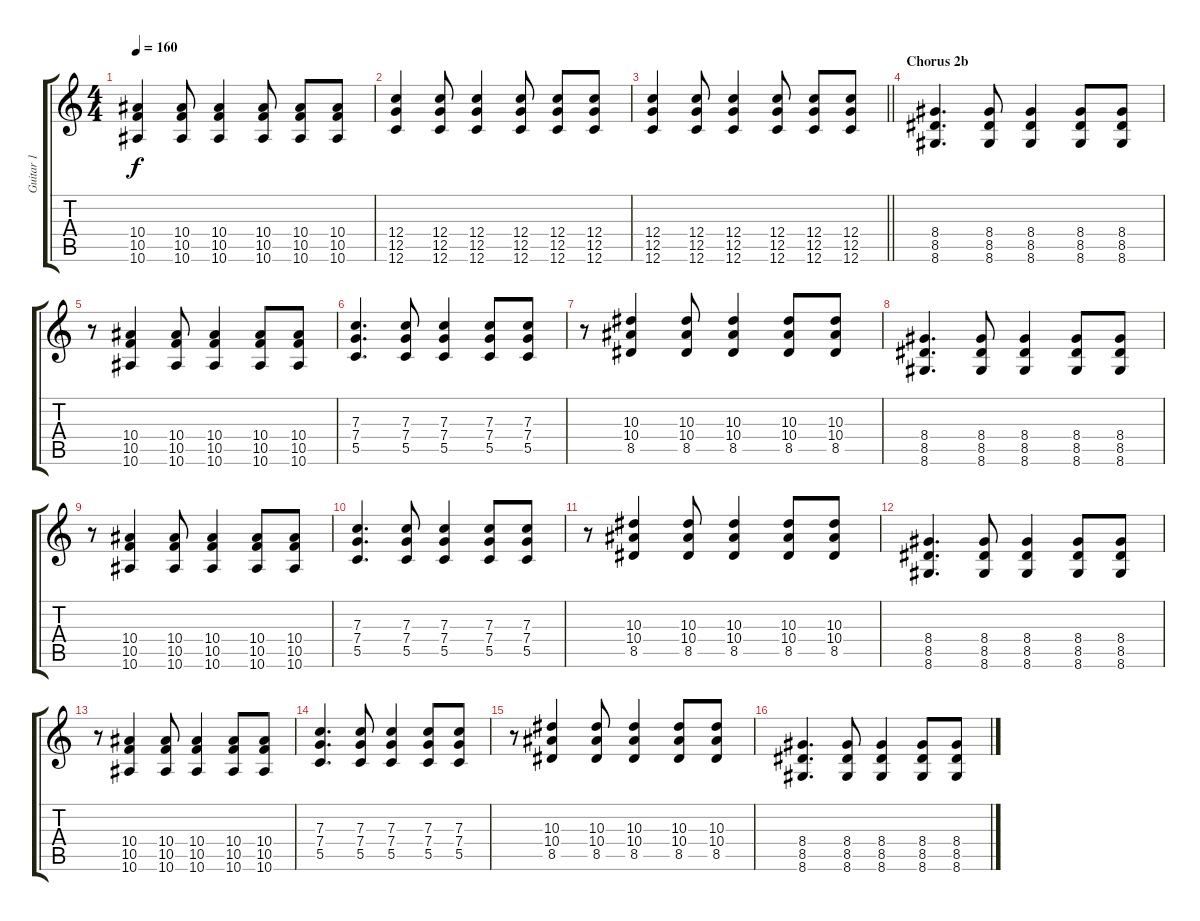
\track ("Guitar 1" "Guitar 1") {instrument distortionguitar}
\staff {score tabs}
\tuning (D4 A3 F3 C3 G2 C2) {hide}
\ts (4 4)
\tempo 160
\clef g2
\ks c
(10.4 10.5 10.6).4{dy f} (10.4 10.5 10.6).8 (10.4 10.5 10.6).4 (10.4 10.5 10.6).8 (10.4 10.5 10.6).8 (10.4 10.5 10.6).8 |
(12.4 12.5 12.6).4 (12.4 12.5 12.6).8 (12.4 12.5 12.6).4 (12.4 12.5 12.6).8 (12.4 12.5 12.6).8 (12.4 12.5 12.6).8 |
\barLineRight lightlight
(12.4 12.5 12.6).4 (12.4 12.5 12.6).8 (12.4 12.5 12.6).4 (12.4 12.5 12.6).8 (12.4 12.5 12.6).8 (12.4 12.5 12.6).8 |
\section ("" "Chorus 2b")
(8.4 8.5 8.6).4{d} (8.4 8.5 8.6).8 (8.4 8.5 8.6).4 (8.4 8.5 8.6).8 (8.4 8.5 8.6).8 |
r.8 (10.4 10.5 10.6).4 (10.4 10.5 10.6).8 (10.4 10.5 10.6).4 (10.4 10.5 10.6).8 (10.4 10.5 10.6).8 |
(7.3 7.4 5.5).4{d} (7.3 7.4 5.5).8 (7.3 7.4 5.5).4 (7.3 7.4 5.5).8 (7.3 7.4 5.5).8 |
r.8 (10.3 10.4 8.5).4 (10.3 10.4 8.5).8 (10.3 10.4 8.5).4 (10.3 10.4 8.5).8 (10.3 10.4 8.5).8 |
(8.4 8.5 8.6).4{d} (8.4 8.5 8.6).8 (8.4 8.5 8.6).4 (8.4 8.5 8.6).8 (8.4 8.5 8.6).8 |
r.8 (10.4 10.5 10.6).4 (10.4 10.5 10.6).8 (10.4 10.5 10.6).4 (10.4 10.5 10.6).8 (10.4 10.5 10.6).8 |
(7.3 7.4 5.5).4{d} (7.3 7.4 5.5).8 (7.3 7.4 5.5).4 (7.3 7.4 5.5).8 (7.3 7.4 5.5).8 |
r.8 (10.3 10.4 8.5).4 (10.3 10.4 8.5).8 (10.3 10.4 8.5).4 (10.3 10.4 8.5).8 (10.3 10.4 8.5).8 |
(8.4 8.5 8.6).4{d} (8.4 8.5 8.6).8 (8.4 8.5 8.6).4 (8.4 8.5 8.6).8 (8.4 8.5 8.6).8 |
r.8 (10.4 10.5 10.6).4 (10.4 10.5 10.6).8 (10.4 10.5 10.6).4 (10.4 10.5 10.6).8 (10.4 10.5 10.6).8 |
(7.3 7.4 5.5).4{d} (7.3 7.4 5.5).8 (7.3 7.4 5.5).4 (7.3 7.4 5.5).8 (7.3 7.4 5.5).8 |
r.8 (10.3 10.4 8.5).4 (10.3 10.4 8.5).8 (10.3 10.4 8.5).4 (10.3 10.4 8.5).8 (10.3 10.4 8.5).8 |
(8.4 8.5 8.6).4{d} (8.4 8.5 8.6).8 (8.4 8.5 8.6).4 (8.4 8.5 8.6).8 (8.4 8.5 8.6).8
